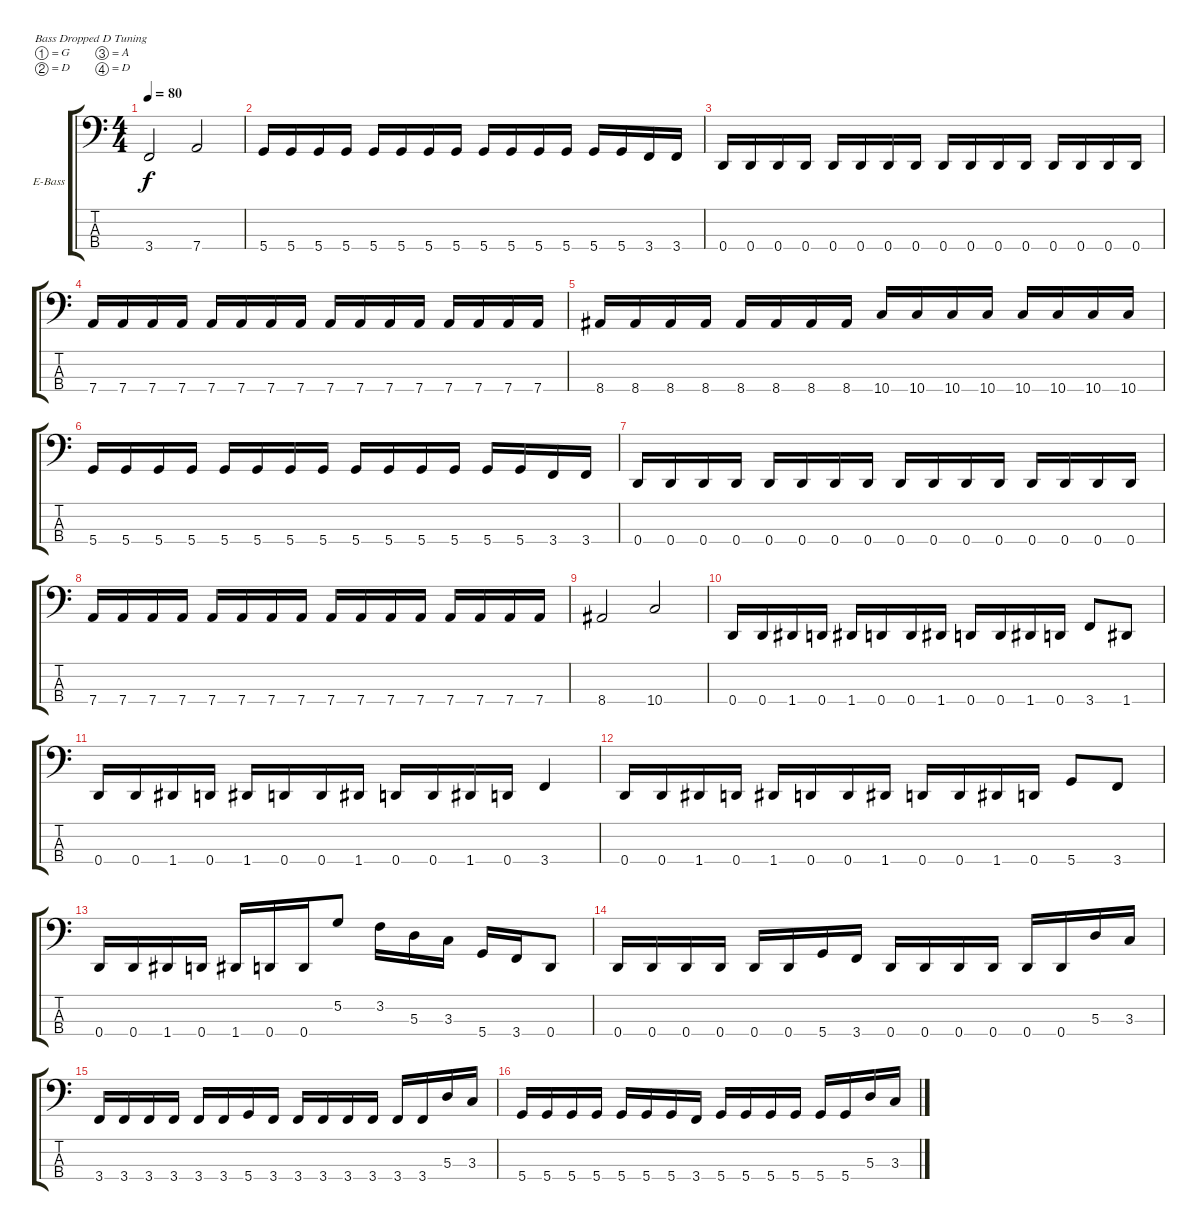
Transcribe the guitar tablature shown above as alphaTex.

\bracketExtendMode groupsimilarinstruments
\firstSystemTrackNameOrientation horizontal
\otherSystemsTrackNameOrientation horizontal
\track ("Матвей" "E-Bass") {instrument electricbasspick}
\staff {score tabs}
\tuning (G2 D2 A1 D1)
\ts (4 4)
\tempo 80
\clef f4
\ks c
3.4.2{dy f} 7.4.2 |
5.4.16 5.4.16 5.4.16 5.4.16 5.4.16 5.4.16 5.4.16 5.4.16 5.4.16 5.4.16 5.4.16 5.4.16 5.4.16 5.4.16 3.4.16 3.4.16 |
0.4.16 0.4.16 0.4.16 0.4.16 0.4.16 0.4.16 0.4.16 0.4.16 0.4.16 0.4.16 0.4.16 0.4.16 0.4.16 0.4.16 0.4.16 0.4.16 |
7.4.16 7.4.16 7.4.16 7.4.16 7.4.16 7.4.16 7.4.16 7.4.16 7.4.16 7.4.16 7.4.16 7.4.16 7.4.16 7.4.16 7.4.16 7.4.16 |
8.4.16 8.4.16 8.4.16 8.4.16 8.4.16 8.4.16 8.4.16 8.4.16 10.4.16 10.4.16 10.4.16 10.4.16 10.4.16 10.4.16 10.4.16 10.4.16 |
5.4.16 5.4.16 5.4.16 5.4.16 5.4.16 5.4.16 5.4.16 5.4.16 5.4.16 5.4.16 5.4.16 5.4.16 5.4.16 5.4.16 3.4.16 3.4.16 |
0.4.16 0.4.16 0.4.16 0.4.16 0.4.16 0.4.16 0.4.16 0.4.16 0.4.16 0.4.16 0.4.16 0.4.16 0.4.16 0.4.16 0.4.16 0.4.16 |
7.4.16 7.4.16 7.4.16 7.4.16 7.4.16 7.4.16 7.4.16 7.4.16 7.4.16 7.4.16 7.4.16 7.4.16 7.4.16 7.4.16 7.4.16 7.4.16 |
8.4.2 10.4.2 |
0.4.16 0.4.16 1.4.16 0.4.16 1.4.16 0.4.16 0.4.16 1.4.16 0.4.16 0.4.16 1.4.16 0.4.16 3.4.8 1.4.8 |
0.4.16 0.4.16 1.4.16 0.4.16 1.4.16 0.4.16 0.4.16 1.4.16 0.4.16 0.4.16 1.4.16 0.4.16 3.4.4 |
0.4.16 0.4.16 1.4.16 0.4.16 1.4.16 0.4.16 0.4.16 1.4.16 0.4.16 0.4.16 1.4.16 0.4.16 5.4.8 3.4.8 |
0.4.16 0.4.16 1.4.16 0.4.16 1.4.16 0.4.16 0.4.16 5.2.8 3.2.16 5.3.16 3.3.16 5.4.16 3.4.16 0.4.8 |
0.4.16 0.4.16 0.4.16 0.4.16 0.4.16 0.4.16 5.4.16 3.4.16 0.4.16 0.4.16 0.4.16 0.4.16 0.4.16 0.4.16 5.3.16 3.3.16 |
3.4.16 3.4.16 3.4.16 3.4.16 3.4.16 3.4.16 5.4.16 3.4.16 3.4.16 3.4.16 3.4.16 3.4.16 3.4.16 3.4.16 5.3.16 3.3.16 |
5.4.16 5.4.16 5.4.16 5.4.16 5.4.16 5.4.16 5.4.16 3.4.16 5.4.16 5.4.16 5.4.16 5.4.16 5.4.16 5.4.16 5.3.16 3.3.16
